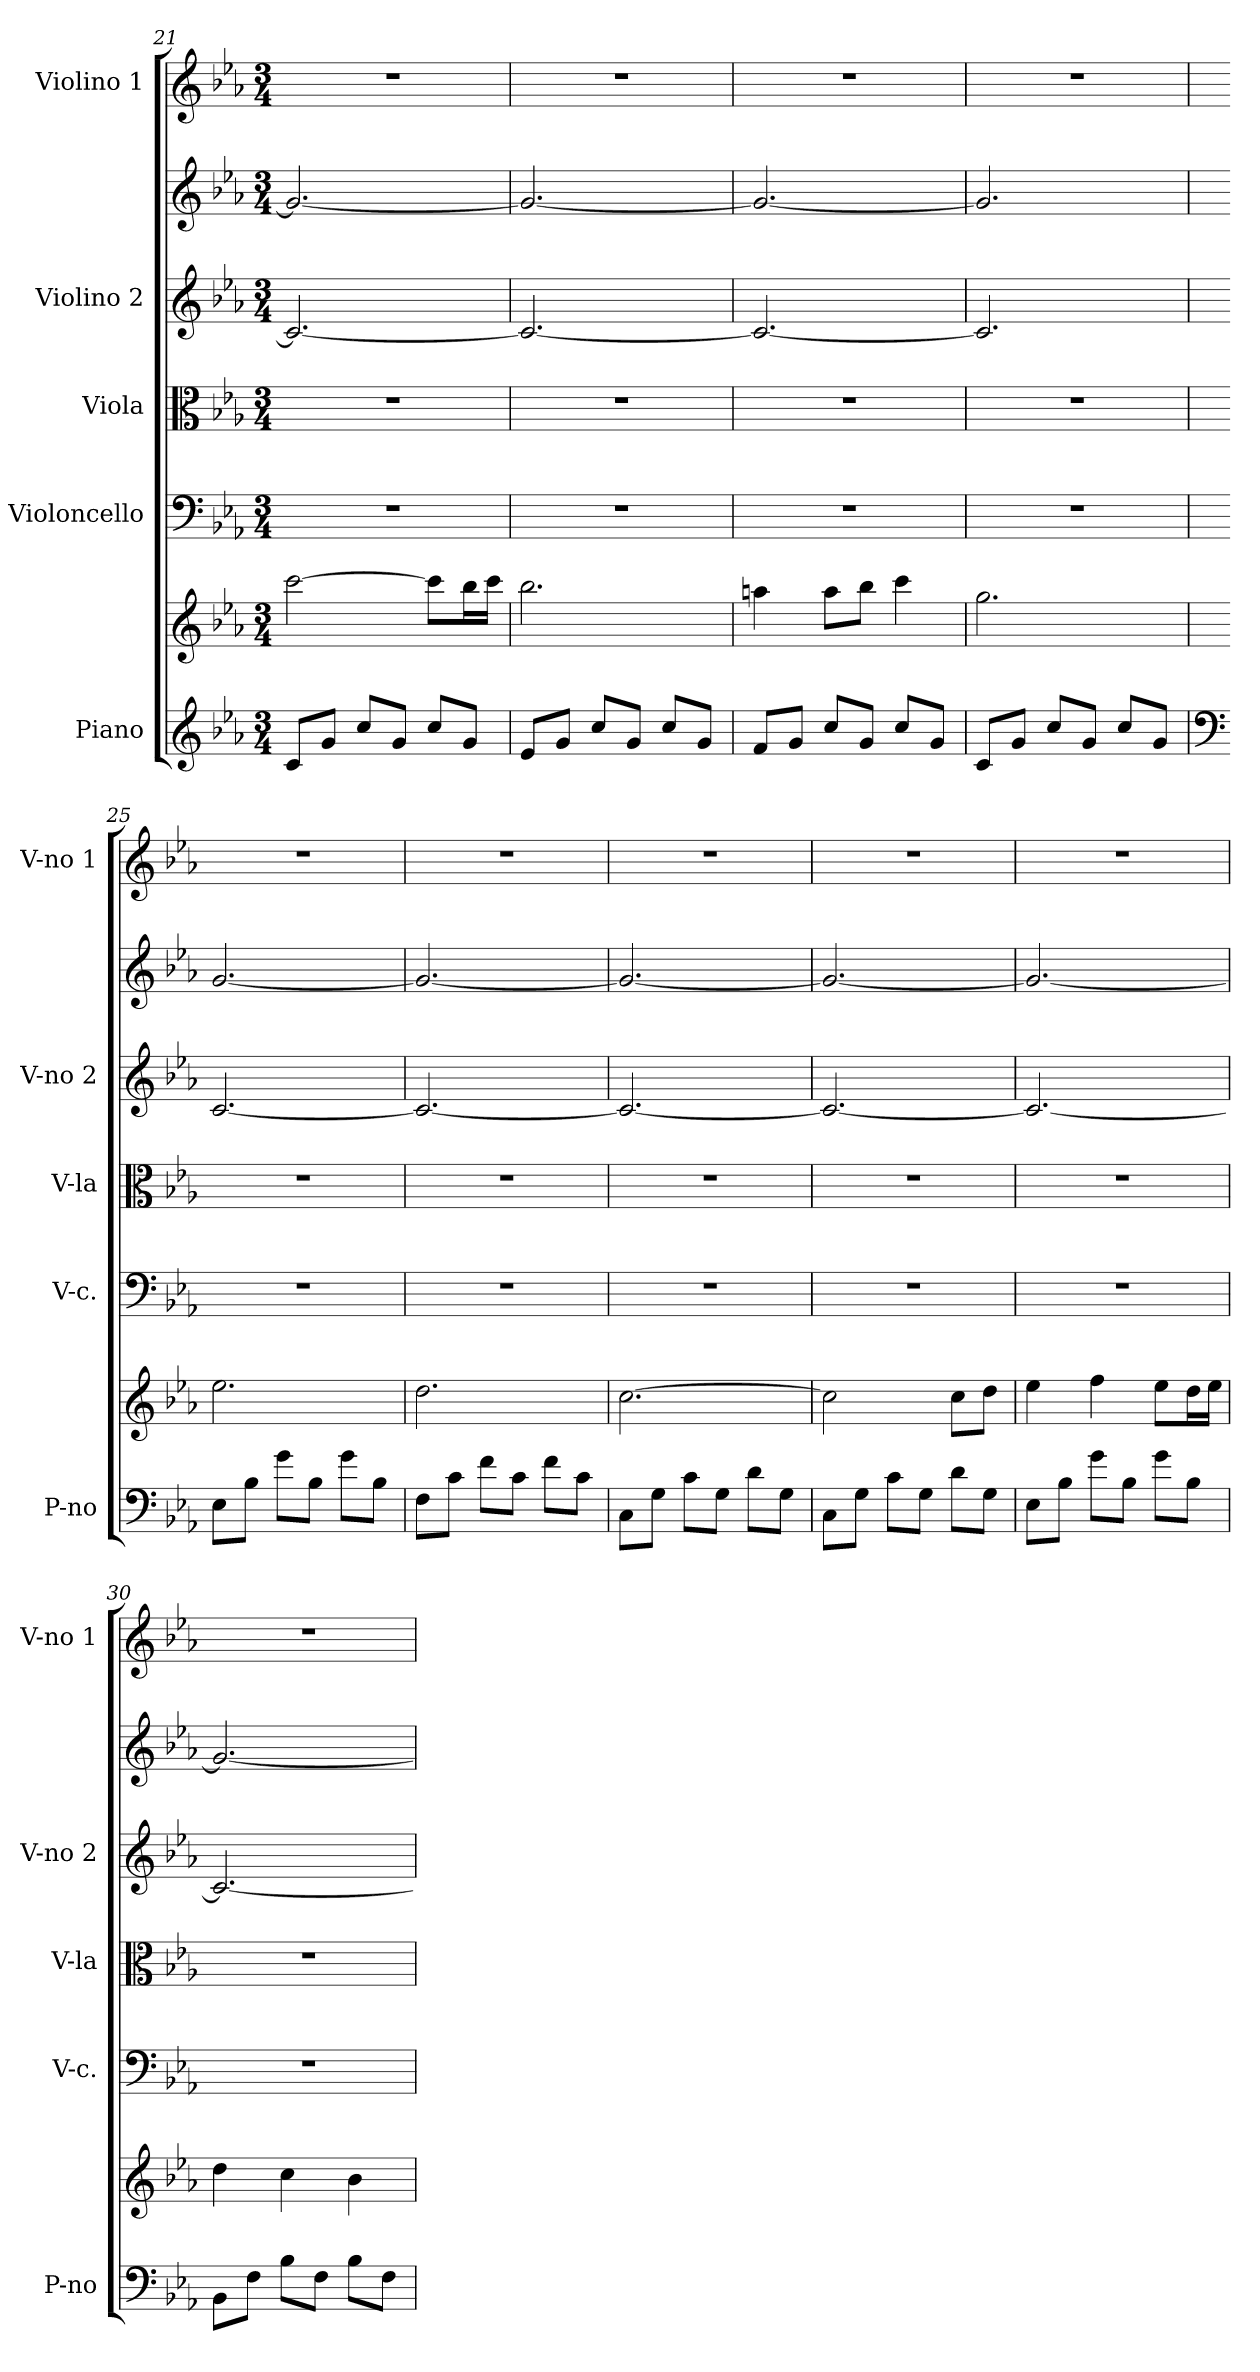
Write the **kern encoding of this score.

**kern	**kern	**kern	**kern	**kern	**kern	**kern
*part5	*part5	*part4	*part3	*part2	*part2	*part1
*staff7	*staff6	*staff5	*staff4	*staff3	*staff2	*staff1
*I"Piano	*	*I"Violoncello	*I"Viola	*I"Violino 2	*	*I"Violino 1
*I'P-no	*	*I'V-c.	*I'V-la	*I'V-no 2	*	*I'V-no 1
*clefG2	*clefG2	*clefF4	*clefC3	*clefG2	*clefG2	*clefG2
*k[b-e-a-]	*k[b-e-a-]	*k[b-e-a-]	*k[b-e-a-]	*k[b-e-a-]	*k[b-e-a-]	*k[b-e-a-]
*M3/4	*M3/4	*M3/4	*M3/4	*M3/4	*M3/4	*M3/4
=21	=21	=21	=21	=21	=21	=21
8c/L	[2ccc\	2.r	2.r	2.c/_	2.g/_	2.r
8g/J	.	.	.	.	.	.
8cc/L	.	.	.	.	.	.
8g/J	.	.	.	.	.	.
8cc/L	8ccc\L]	.	.	.	.	.
8g/J	16bb-\L	.	.	.	.	.
.	16ccc\JJ	.	.	.	.	.
=22	=22	=22	=22	=22	=22	=22
8e-/L	2.bb-\	2.r	2.r	2.c/_	2.g/_	2.r
8g/J	.	.	.	.	.	.
8cc/L	.	.	.	.	.	.
8g/J	.	.	.	.	.	.
8cc/L	.	.	.	.	.	.
8g/J	.	.	.	.	.	.
!!LO:PB:g=z
=23	=23	=23	=23	=23	=23	=23
8f/L	4aan\	2.r	2.r	2.c/_	2.g/_	2.r
8g/J	.	.	.	.	.	.
8cc/L	8aa\L	.	.	.	.	.
8g/J	8bb-\J	.	.	.	.	.
8cc/L	4ccc\	.	.	.	.	.
8g/J	.	.	.	.	.	.
=24	=24	=24	=24	=24	=24	=24
8c/L	2.gg\	2.r	2.r	2.c/]	2.g/]	2.r
8g/J	.	.	.	.	.	.
8cc/L	.	.	.	.	.	.
8g/J	.	.	.	.	.	.
8cc/L	.	.	.	.	.	.
8g/J	.	.	.	.	.	.
=25	=25	=25	=25	=25	=25	=25
*clefF4	*	*	*	*	*	*
8E-\L	2.ee-\	2.r	2.r	[2.c/	[2.g/	2.r
8B-\J	.	.	.	.	.	.
8g\L	.	.	.	.	.	.
8B-\J	.	.	.	.	.	.
8g\L	.	.	.	.	.	.
8B-\J	.	.	.	.	.	.
=26	=26	=26	=26	=26	=26	=26
8F\L	2.dd\	2.r	2.r	2.c/_	2.g/_	2.r
8c\J	.	.	.	.	.	.
8f\L	.	.	.	.	.	.
8c\J	.	.	.	.	.	.
8f\L	.	.	.	.	.	.
8c\J	.	.	.	.	.	.
=27	=27	=27	=27	=27	=27	=27
8C\L	[2.cc\	2.r	2.r	2.c/_	2.g/_	2.r
8G\J	.	.	.	.	.	.
8c\L	.	.	.	.	.	.
8G\J	.	.	.	.	.	.
8d\L	.	.	.	.	.	.
8G\J	.	.	.	.	.	.
!!LO:PB:g=z
=28	=28	=28	=28	=28	=28	=28
8C\L	2cc\]	2.r	2.r	2.c/_	2.g/_	2.r
8G\J	.	.	.	.	.	.
8c\L	.	.	.	.	.	.
8G\J	.	.	.	.	.	.
8d\L	8cc\L	.	.	.	.	.
8G\J	8dd\J	.	.	.	.	.
=29	=29	=29	=29	=29	=29	=29
8E-\L	4ee-\	2.r	2.r	2.c/_	2.g/_	2.r
8B-\J	.	.	.	.	.	.
8g\L	4ff\	.	.	.	.	.
8B-\J	.	.	.	.	.	.
8g\L	8ee-\L	.	.	.	.	.
8B-\J	16dd\L	.	.	.	.	.
.	16ee-\JJ	.	.	.	.	.
=30	=30	=30	=30	=30	=30	=30
8BB-\L	4dd\	2.r	2.r	2.c/_	2.g/_	2.r
8F\J	.	.	.	.	.	.
8B-\L	4cc\	.	.	.	.	.
8F\J	.	.	.	.	.	.
8B-\L	4b-\	.	.	.	.	.
8F\J	.	.	.	.	.	.
=	=	=	=	=	=	=
*-	*-	*-	*-	*-	*-	*-
